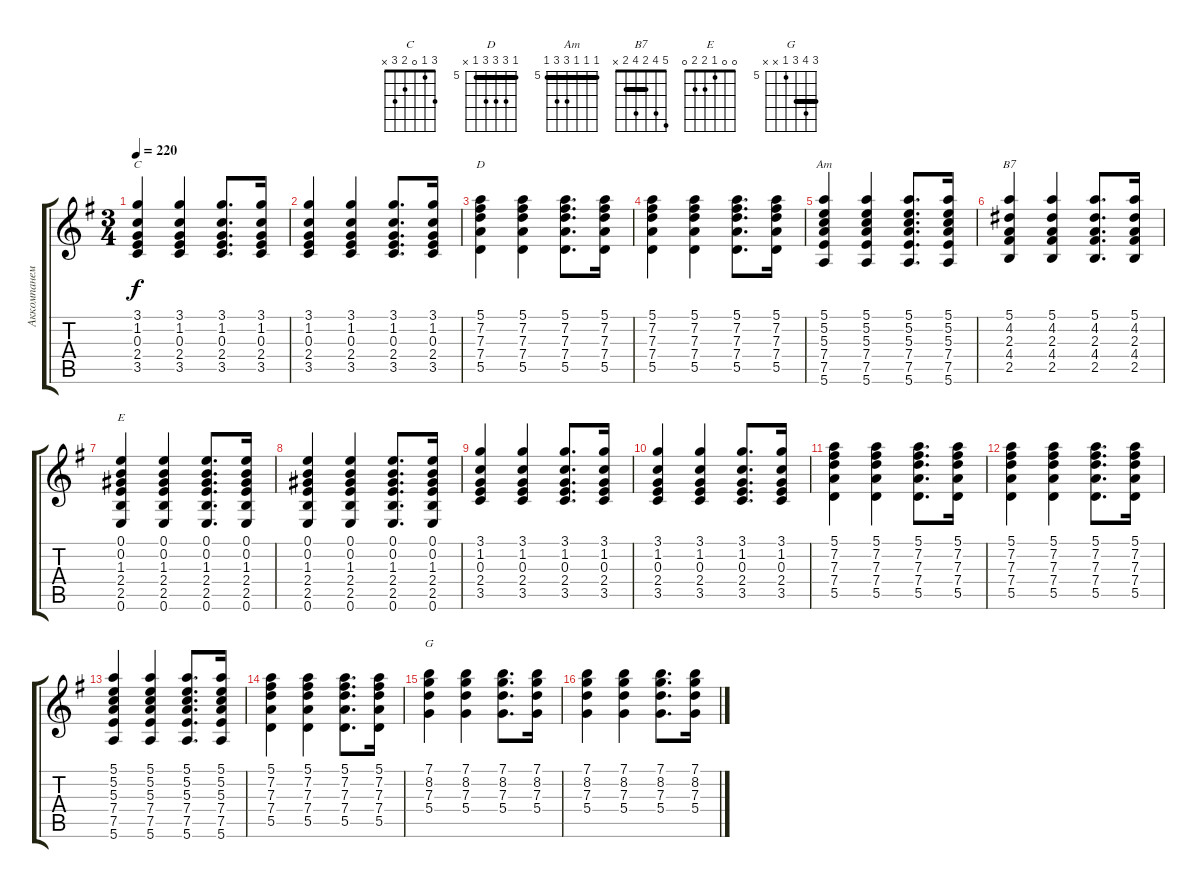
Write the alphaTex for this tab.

\track ("Аккомпанемент" "Аккомпанем") {instrument acousticguitarsteel}
\staff {score tabs}
\tuning (E4 B3 G3 D3 A2 E2) {hide}
\chord ("C" 3 1 0 2 3 x)
\chord ("D" 5 7 7 7 5 x) {firstfret 5 barre 5}
\chord ("Am" 5 5 5 7 7 5) {firstfret 5 barre 5}
\chord ("B7" 5 4 2 4 2 x) {barre 2}
\chord ("E" 0 0 1 2 2 0)
\chord ("G" 7 8 7 5 x x) {firstfret 5 barre 7}
\ts (3 4)
\tempo 220
\clef g2
\ks eminor
(3.1 1.2 0.3 2.4 3.5).4{ch "C" dy f} (3.1 1.2 0.3 2.4 3.5).4 (3.1 1.2 0.3 2.4 3.5).8{d} (3.1 1.2 0.3 2.4 3.5).16 |
(3.1 1.2 0.3 2.4 3.5).4 (3.1 1.2 0.3 2.4 3.5).4 (3.1 1.2 0.3 2.4 3.5).8{d} (3.1 1.2 0.3 2.4 3.5).16 |
(5.1 7.2 7.3 7.4 5.5).4{ch "D"} (5.1 7.2 7.3 7.4 5.5).4 (5.1 7.2 7.3 7.4 5.5).8{d} (5.1 7.2 7.3 7.4 5.5).16 |
(5.1 7.2 7.3 7.4 5.5).4 (5.1 7.2 7.3 7.4 5.5).4 (5.1 7.2 7.3 7.4 5.5).8{d} (5.1 7.2 7.3 7.4 5.5).16 |
(5.1 5.2 5.3 7.4 7.5 5.6).4{ch "Am"} (5.1 5.2 5.3 7.4 7.5 5.6).4 (5.1 5.2 5.3 7.4 7.5 5.6).8{d} (5.1 5.2 5.3 7.4 7.5 5.6).16 |
(5.1 4.2 2.3 4.4 2.5).4{ch "B7"} (5.1 4.2 2.3 4.4 2.5).4 (5.1 4.2 2.3 4.4 2.5).8{d} (5.1 4.2 2.3 4.4 2.5).16 |
(0.1 0.2 1.3 2.4 2.5 0.6).4{ch "E"} (0.1 0.2 1.3 2.4 2.5 0.6).4 (0.1 0.2 1.3 2.4 2.5 0.6).8{d} (0.1 0.2 1.3 2.4 2.5 0.6).16 |
(0.1 0.2 1.3 2.4 2.5 0.6).4 (0.1 0.2 1.3 2.4 2.5 0.6).4 (0.1 0.2 1.3 2.4 2.5 0.6).8{d} (0.1 0.2 1.3 2.4 2.5 0.6).16 |
(3.1 1.2 0.3 2.4 3.5).4 (3.1 1.2 0.3 2.4 3.5).4 (3.1 1.2 0.3 2.4 3.5).8{d} (3.1 1.2 0.3 2.4 3.5).16 |
(3.1 1.2 0.3 2.4 3.5).4 (3.1 1.2 0.3 2.4 3.5).4 (3.1 1.2 0.3 2.4 3.5).8{d} (3.1 1.2 0.3 2.4 3.5).16 |
(5.1 7.2 7.3 7.4 5.5).4 (5.1 7.2 7.3 7.4 5.5).4 (5.1 7.2 7.3 7.4 5.5).8{d} (5.1 7.2 7.3 7.4 5.5).16 |
(5.1 7.2 7.3 7.4 5.5).4 (5.1 7.2 7.3 7.4 5.5).4 (5.1 7.2 7.3 7.4 5.5).8{d} (5.1 7.2 7.3 7.4 5.5).16 |
(5.1 5.2 5.3 7.4 7.5 5.6).4 (5.1 5.2 5.3 7.4 7.5 5.6).4 (5.1 5.2 5.3 7.4 7.5 5.6).8{d} (5.1 5.2 5.3 7.4 7.5 5.6).16 |
(5.1 7.2 7.3 7.4 5.5).4 (5.1 7.2 7.3 7.4 5.5).4 (5.1 7.2 7.3 7.4 5.5).8{d} (5.1 7.2 7.3 7.4 5.5).16 |
(7.1 8.2 7.3 5.4).4{ch "G"} (7.1 8.2 7.3 5.4).4 (7.1 8.2 7.3 5.4).8{d} (7.1 8.2 7.3 5.4).16 |
(7.1 8.2 7.3 5.4).4 (7.1 8.2 7.3 5.4).4 (7.1 8.2 7.3 5.4).8{d} (7.1 8.2 7.3 5.4).16
